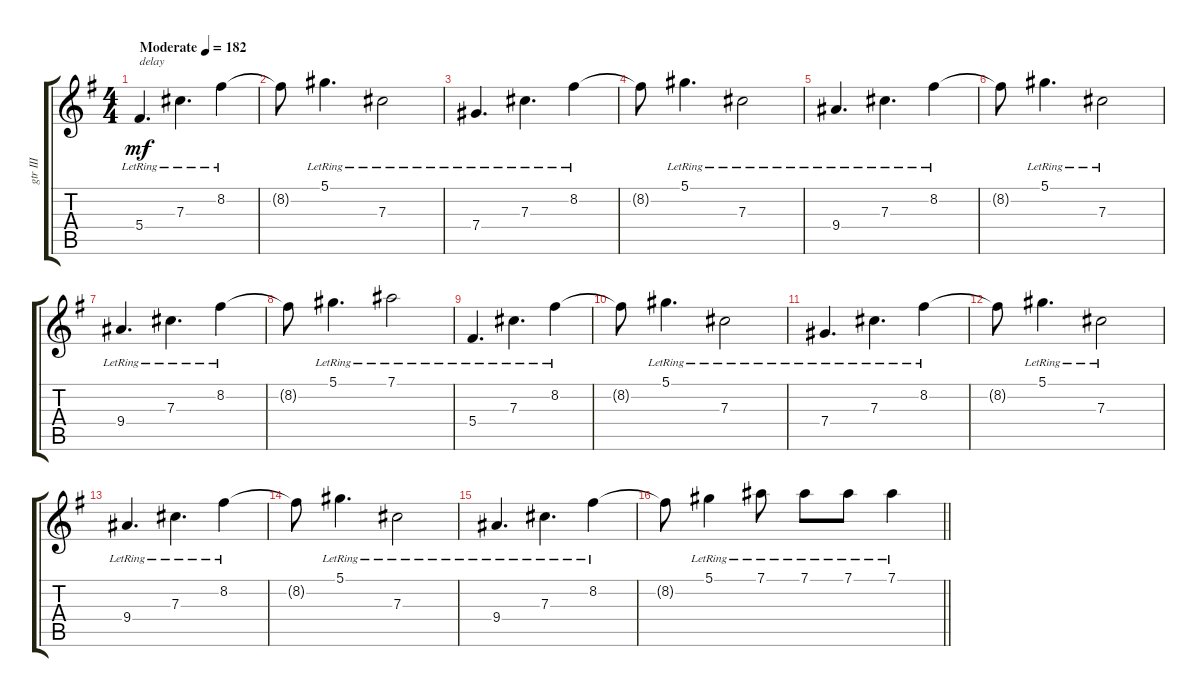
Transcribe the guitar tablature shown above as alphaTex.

\track ("gtr III" "gtr III") {instrument distortionguitar}
\staff {score tabs}
\tuning (Eb4 Bb3 Gb3 Db3 Ab2 Eb2) {hide}
\ts (4 4)
\tempo (182 "Moderate")
\clef g2
\ks g
5.4{lr}.4{d txt "delay" dy mf instrument electricguitarjazz} 7.3{lr}.4{d} 8.2{lr}.4 |
8.2{t}.8 5.1{lr}.4{d} 7.3{lr}.2 |
7.4{lr}.4{d} 7.3{lr}.4{d} 8.2{lr}.4 |
8.2{t}.8 5.1{lr}.4{d} 7.3{lr}.2 |
9.4{lr}.4{d} 7.3{lr}.4{d} 8.2{lr}.4 |
8.2{t}.8 5.1{lr}.4{d} 7.3{lr}.2 |
9.4{lr}.4{d} 7.3{lr}.4{d} 8.2{lr}.4 |
8.2{t}.8 5.1{lr}.4{d} 7.1{lr}.2 |
5.4{lr}.4{d} 7.3{lr}.4{d} 8.2{lr}.4 |
8.2{t}.8 5.1{lr}.4{d} 7.3{lr}.2 |
7.4{lr}.4{d} 7.3{lr}.4{d} 8.2{lr}.4 |
8.2{t}.8 5.1{lr}.4{d} 7.3{lr}.2 |
9.4{lr}.4{d} 7.3{lr}.4{d} 8.2{lr}.4 |
8.2{t}.8 5.1{lr}.4{d} 7.3{lr}.2 |
9.4{lr}.4{d} 7.3{lr}.4{d} 8.2{lr}.4 |
\barLineRight lightlight
8.2{t}.8 5.1{lr}.4 7.1{lr}.8 7.1{lr}.8 7.1{lr}.8 7.1{lr}.4
